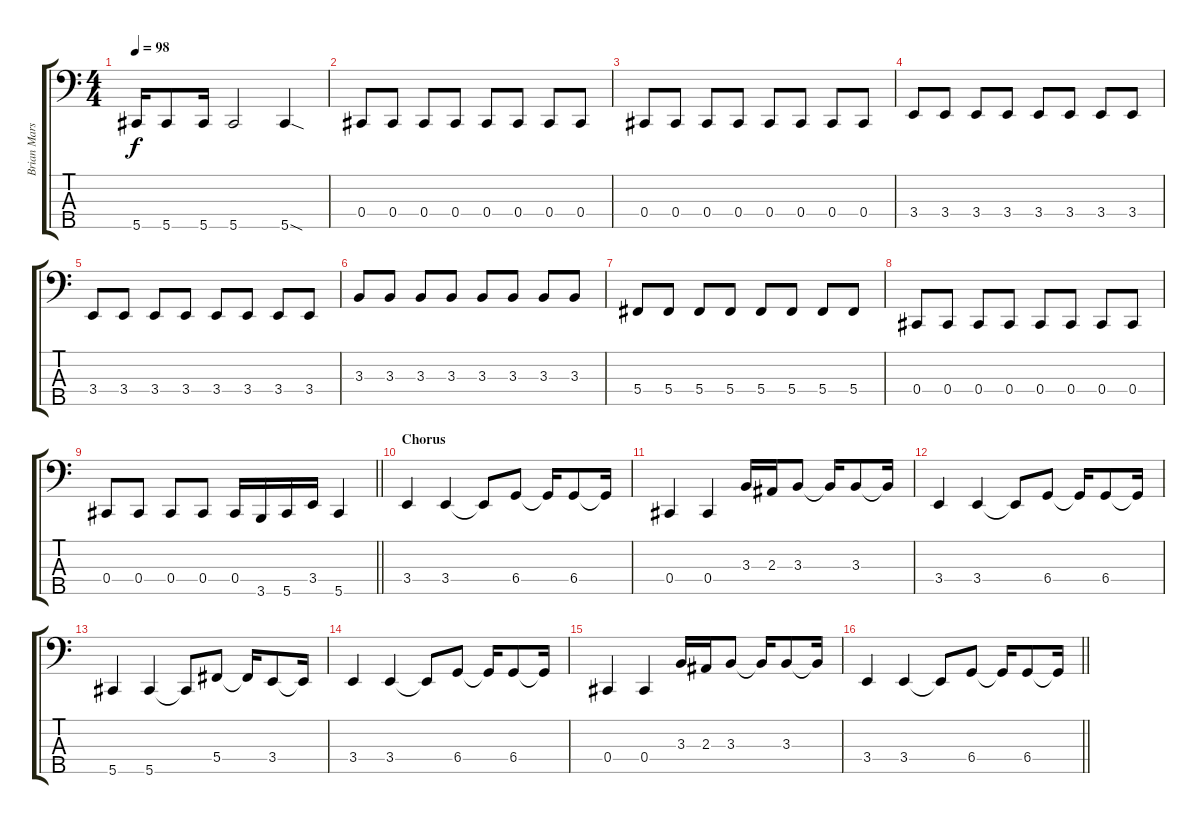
\track ("Brian Marshall" "Brian Mars") {instrument electricbassfinger}
\staff {score tabs}
\tuning (Gb2 Db2 Ab1 Db1 Ab0) {hide}
\ts (4 4)
\tempo 98
\clef f4
\ks c
5.5.16{dy f} 5.5.8 5.5.16 5.5.2 5.5{sod}.4 |
0.4.8 0.4.8 0.4.8 0.4.8 0.4.8 0.4.8 0.4.8 0.4.8 |
0.4.8 0.4.8 0.4.8 0.4.8 0.4.8 0.4.8 0.4.8 0.4.8 |
3.4.8 3.4.8 3.4.8 3.4.8 3.4.8 3.4.8 3.4.8 3.4.8 |
3.4.8 3.4.8 3.4.8 3.4.8 3.4.8 3.4.8 3.4.8 3.4.8 |
3.3.8 3.3.8 3.3.8 3.3.8 3.3.8 3.3.8 3.3.8 3.3.8 |
5.4.8 5.4.8 5.4.8 5.4.8 5.4.8 5.4.8 5.4.8 5.4.8 |
0.4.8 0.4.8 0.4.8 0.4.8 0.4.8 0.4.8 0.4.8 0.4.8 |
\barLineRight lightlight
0.4.8 0.4.8 0.4.8 0.4.8 0.4.16 3.5.16 5.5.16 3.4.16 5.5.4 |
\section ("" "Chorus")
3.4.4 3.4.4 3.4{t}.8 6.4.8 6.4{t}.16 6.4.8 6.4{t}.16 |
0.4.4 0.4.4 3.3.16 2.3.16 3.3.8 3.3{t}.16 3.3.8 3.3{t}.16 |
3.4.4 3.4.4 3.4{t}.8 6.4.8 6.4{t}.16 6.4.8 6.4{t}.16 |
5.5.4 5.5.4 5.5{t}.8 5.4.8 5.4{t}.16 3.4.8 3.4{t}.16 |
3.4.4 3.4.4 3.4{t}.8 6.4.8 6.4{t}.16 6.4.8 6.4{t}.16 |
0.4.4 0.4.4 3.3.16 2.3.16 3.3.8 3.3{t}.16 3.3.8 3.3{t}.16 |
\barLineRight lightlight
3.4.4 3.4.4 3.4{t}.8 6.4.8 6.4{t}.16 6.4.8 6.4{t}.16
